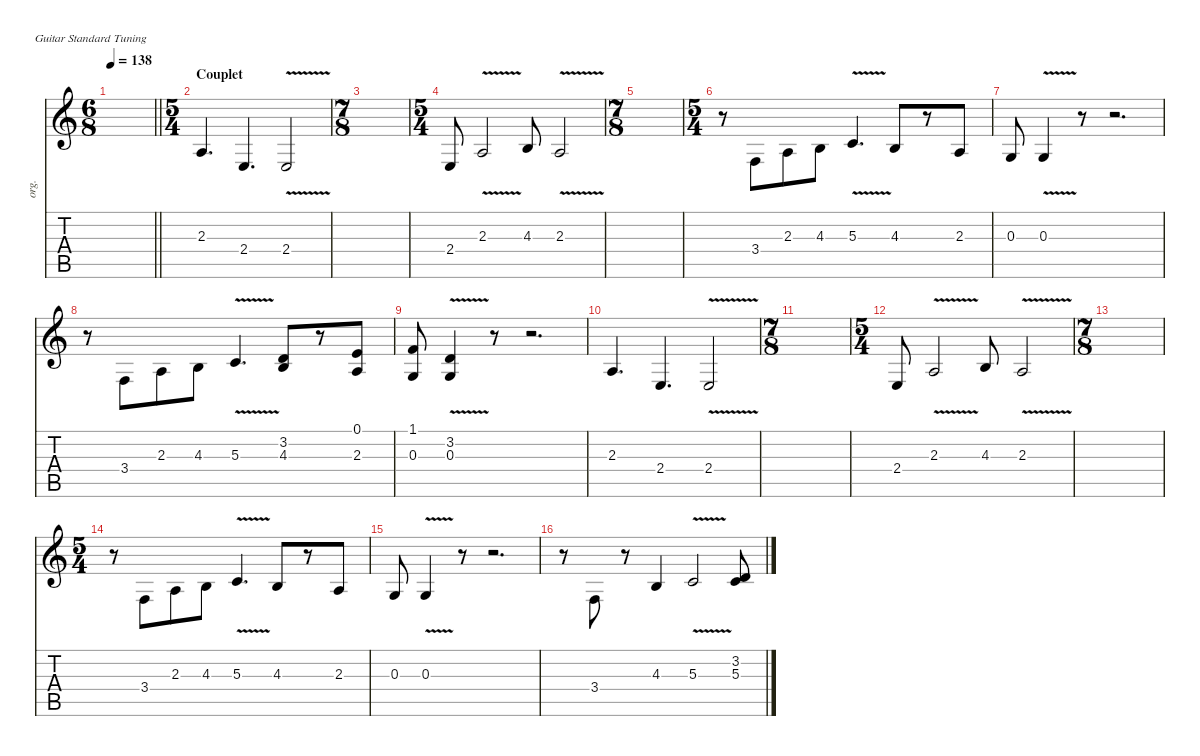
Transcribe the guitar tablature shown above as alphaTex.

\defaultSystemsLayout 4
\hideDynamics
\bracketExtendMode nobrackets
\track ("Chant" "org.") {instrument drawbarorgan}
\staff {score tabs}
\tuning (E4 B3 G3 D3 A2 E2)
\ts (6 8)
\tempo 138
\clef g2
\barLineRight lightlight
\ks aminor
|
\ts (5 4)
\beaming (8 6 4)
\section ("" "Couplet")
2.3.4{d beam Up} 2.4.4{d beam Up} 2.4{v}.2{beam Up} |
\ts (7 8)
\beaming (8 3 2 2)
|
\ts (5 4)
\beaming (8 6 4)
2.4.8{beam Up} 2.3{v}.2{beam Up} 4.3.8{beam Up} 2.3{v}.2{beam Up} |
\ts (7 8)
\beaming (8 6 4)
|
\ts (5 4)
\beaming (8 6 4)
r.8{beam Down} 3.4.8{beam Up} 2.3.8{beam Up} 4.3.8{beam Up} 5.3{v}.4{d beam Up} 4.3.8{beam Up} r.8{beam Up} 2.3.8{beam Up} |
0.3.8{beam Up} 0.3{v}.4{beam Up} r.8{beam Up} r.2{d beam Up} |
r.8{beam Down} 3.4.8{beam Up} 2.3.8{beam Up} 4.3.8{beam Up} 5.3{v}.4{d beam Up} (4.3 3.2).8{beam Up} r.8{beam Up} (2.3 0.1).8{beam Up} |
(0.3 1.1).8{beam Up} (0.3{v} 3.2{v}).4{beam Up} r.8{beam Up} r.2{d beam Up} |
2.3.4{d beam Up} 2.4.4{d beam Up} 2.4{v}.2{beam Up} |
\ts (7 8)
\beaming (8 3 2 2)
|
\ts (5 4)
\beaming (8 6 4)
2.4.8{beam Up} 2.3{v}.2{beam Up} 4.3.8{beam Up} 2.3{v}.2{beam Up} |
\ts (7 8)
\beaming (8 6 4)
|
\ts (5 4)
\beaming (8 6 4)
r.8{beam Down} 3.4.8{beam Up} 2.3.8{beam Up} 4.3.8{beam Up} 5.3{v}.4{d beam Up} 4.3.8{beam Up} r.8{beam Up} 2.3.8{beam Up} |
0.3.8{beam Up} 0.3{v}.4{beam Up} r.8{beam Up} r.2{d beam Up} |
r.8{beam Down} 3.4.8{beam Up} r.8{beam Up} 4.3.4{beam Up} 5.3{v}.2{beam Up} (5.3 3.2).8{beam Up}
